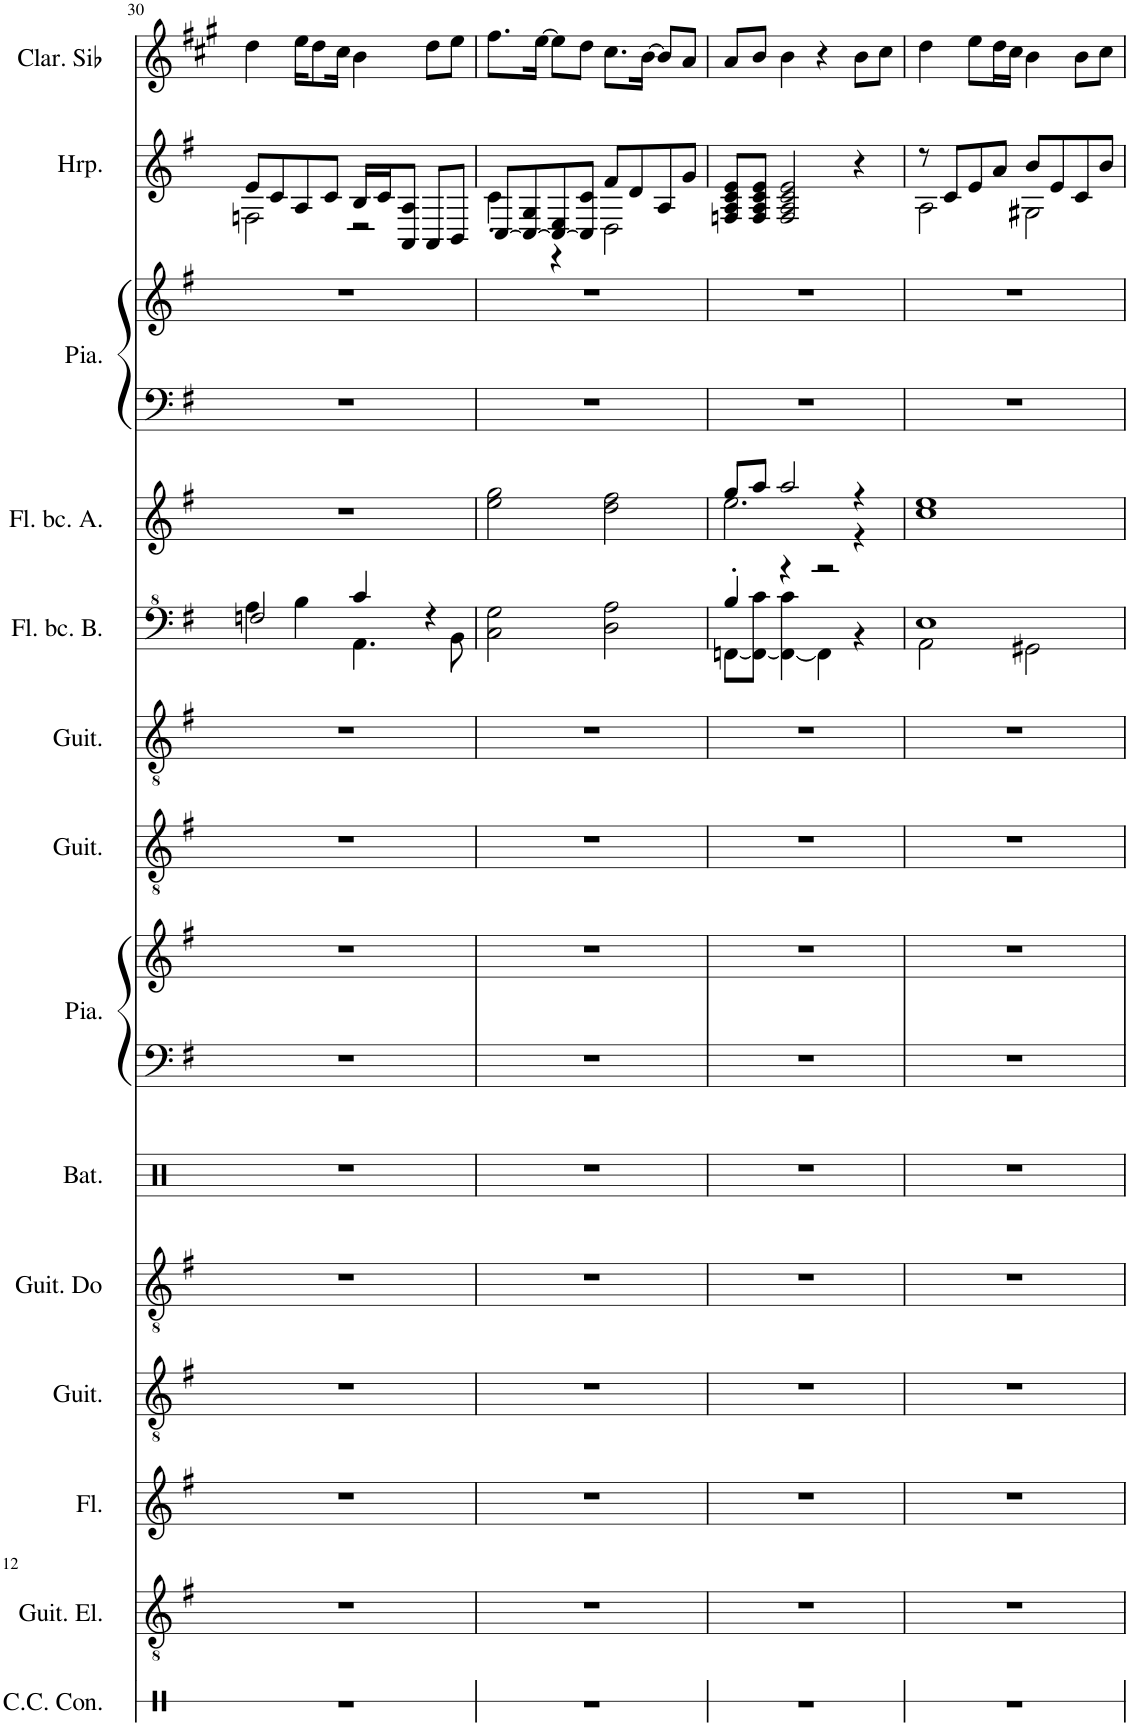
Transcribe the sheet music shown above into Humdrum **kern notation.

**kern	**kern	**kern	**kern	**kern	**kern	**kern	**kern	**kern	**kern	**kern	**kern	**kern	**kern	**kern	**kern
*part14	*part13	*part12	*part11	*part10	*part9	*part8	*part8	*part7	*part6	*part5	*part4	*part3	*part3	*part2	*part1
*staff16	*staff15	*staff14	*staff13	*staff12	*staff11	*staff10	*staff9	*staff8	*staff7	*staff6	*staff5	*staff4	*staff3	*staff2	*staff1
*I"Caisse claire de concert, Guitar Fret Noise	*I"Guitare électrique, Distortion Guitar	*I"Flûte	*I"Guitare acoustique, Acoustic Guitar (steel)	*I"Guitare Contra, Electric Guitar (muted)	*I"Batterie, Drums	*I"Piano	*	*I"Guitare acoustique, Acoustic Guitar (steel)	*I"Guitare acoustique, Electric Guitar (muted)	*I"Flûte à bec Basse, Recorder	*I"Flûte à bec Alto, Recorder	*I"Piano	*	*I"Harpe	*I"Clarinette en Sib
*I'C.C. Con.	*I'Guit. El.	*I'Fl.	*I'Guit.	*	*I'Bat.	*I'Pia.	*	*I'Guit.	*I'Guit.	*I'Fl. bc. B.	*I'Fl. bc. A.	*I'Pia.	*	*I'Hrp.	*I'Clar. Sib
!!LO:PB:g=z
*clefX	*clefGv2	*clefG2	*clefGv2	*clefGv2	*clefX	*clefF4	*clefG2	*clefGv2	*clefGv2	*clefF^4	*clefG2	*clefF4	*clefG2	*clefG2	*clefG2
*	*	*	*	*	*	*	*	*	*	*	*	*	*	*	*Trd1c2
*k[f#]	*k[f#]	*k[f#]	*k[f#]	*k[f#]	*k[]	*k[f#]	*k[f#]	*k[f#]	*k[f#]	*k[f#]	*k[f#]	*k[f#]	*k[f#]	*k[f#]	*k[f#c#g#]
*M4/4	*M4/4	*M4/4	*M4/4	*M4/4	*M4/4	*M4/4	*M4/4	*M4/4	*M4/4	*M4/4	*M4/4	*M4/4	*M4/4	*M4/4	*M4/4
=30	=30	=30	=30	=30	=30	=30	=30	=30	=30	=30	=30	=30	=30	=30	=30
*	*	*	*	*	*	*	*	*	*	*^	*	*	*	*^	*
1r	1r	1r	1r	1r	1r	1r	1r	1r	1r	2fn/	4a\	1r	1r	1r	8e/L	2Fn\	4dd\
.	.	.	.	.	.	.	.	.	.	.	.	.	.	.	8c/	.	.
.	.	.	.	.	.	.	.	.	.	.	4b\	.	.	.	8A/	.	16ee\KL
.	.	.	.	.	.	.	.	.	.	.	.	.	.	.	.	.	8dd\
.	.	.	.	.	.	.	.	.	.	.	.	.	.	.	8c/J	.	.
.	.	.	.	.	.	.	.	.	.	.	.	.	.	.	.	.	16cc#\Jk
.	.	.	.	.	.	.	.	.	.	4cc/	4.A\	.	.	.	16B/LL	2r	4b\
.	.	.	.	.	.	.	.	.	.	.	.	.	.	.	16c/J	.	.
.	.	.	.	.	.	.	.	.	.	.	.	.	.	.	8AA/ 8A/J	.	.
.	.	.	.	.	.	.	.	.	.	4r	.	.	.	.	8AA/L	.	8dd\L
.	.	.	.	.	.	.	.	.	.	.	8B\	.	.	.	8BB/J	.	8ee\J
*	*	*	*	*	*	*	*	*	*	*v	*v	*	*	*	*	*	*
=31	=31	=31	=31	=31	=31	=31	=31	=31	=31	=31	=31	=31	=31	=31	=31	=31
1r	1r	1r	1r	1r	1r	1r	1r	1r	1r	2c\ 2g\	2ee\ 2gg\	1r	1r	[8C/L	4c'\	8.ff#\L
.	.	.	.	.	.	.	.	.	.	.	.	.	.	8C/_ 8G/	.	.
.	.	.	.	.	.	.	.	.	.	.	.	.	.	.	.	[16ee\Jk
.	.	.	.	.	.	.	.	.	.	.	.	.	.	8C/_ 8E/	4r	8ee\L]
.	.	.	.	.	.	.	.	.	.	.	.	.	.	8C/] 8c/J	.	8dd\J
.	.	.	.	.	.	.	.	.	.	2d\ 2a\	2dd\ 2ff#\	.	.	8f#/L	2D\	8.cc#\L
.	.	.	.	.	.	.	.	.	.	.	.	.	.	8d/	.	.
.	.	.	.	.	.	.	.	.	.	.	.	.	.	.	.	[16b\Jk
.	.	.	.	.	.	.	.	.	.	.	.	.	.	8A/	.	8b/L]
.	.	.	.	.	.	.	.	.	.	.	.	.	.	8g/J	.	8a/J
*	*	*	*	*	*	*	*	*	*	*	*	*	*	*v	*v	*
=32	=32	=32	=32	=32	=32	=32	=32	=32	=32	=32	=32	=32	=32	=32	=32
*	*	*	*	*	*	*	*	*	*	*^	*^	*	*	*	*
1r	1r	1r	1r	1r	1r	1r	1r	1r	1r	4b'/	[8Fn\L	8gg/L	2.ee\	1r	1r	8Fn/ 8A/ 8c/ 8e/L	8a/L
.	.	.	.	.	.	.	.	.	.	.	8F\_ 8cc\J	8aa/J	.	.	.	8F/ 8A/ 8c/ 8e/J	8b/J
.	.	.	.	.	.	.	.	.	.	4r	4F\_ 4cc\	2aa/	.	.	.	2F/ 2A/ 2c/ 2e/	4b\
.	.	.	.	.	.	.	.	.	.	2r	4F\]	.	.	.	.	.	4r
.	.	.	.	.	.	.	.	.	.	.	4r	4r	4r	.	.	4r	8b\L
.	.	.	.	.	.	.	.	.	.	.	.	.	.	.	.	.	8cc#\J
*	*	*	*	*	*	*	*	*	*	*	*	*v	*v	*	*	*	*
=33	=33	=33	=33	=33	=33	=33	=33	=33	=33	=33	=33	=33	=33	=33	=33	=33
*	*	*	*	*	*	*	*	*	*	*	*	*	*	*	*^	*
1r	1r	1r	1r	1r	1r	1r	1r	1r	1r	1e	2A\	1cc 1ee	1r	1r	8r	2A\	4dd\
.	.	.	.	.	.	.	.	.	.	.	.	.	.	.	8c/L	.	.
.	.	.	.	.	.	.	.	.	.	.	.	.	.	.	8e/	.	8ee\L
.	.	.	.	.	.	.	.	.	.	.	.	.	.	.	8a/J	.	16dd\L
.	.	.	.	.	.	.	.	.	.	.	.	.	.	.	.	.	16cc#\JJ
.	.	.	.	.	.	.	.	.	.	.	2G#X\	.	.	.	8b/L	2G#X\	4b\
.	.	.	.	.	.	.	.	.	.	.	.	.	.	.	8e/	.	.
.	.	.	.	.	.	.	.	.	.	.	.	.	.	.	8c/	.	8b\L
.	.	.	.	.	.	.	.	.	.	.	.	.	.	.	8b/J	.	8cc#\J
*	*	*	*	*	*	*	*	*	*	*v	*v	*	*	*	*v	*v	*
=	=	=	=	=	=	=	=	=	=	=	=	=	=	=	=
*-	*-	*-	*-	*-	*-	*-	*-	*-	*-	*-	*-	*-	*-	*-	*-
